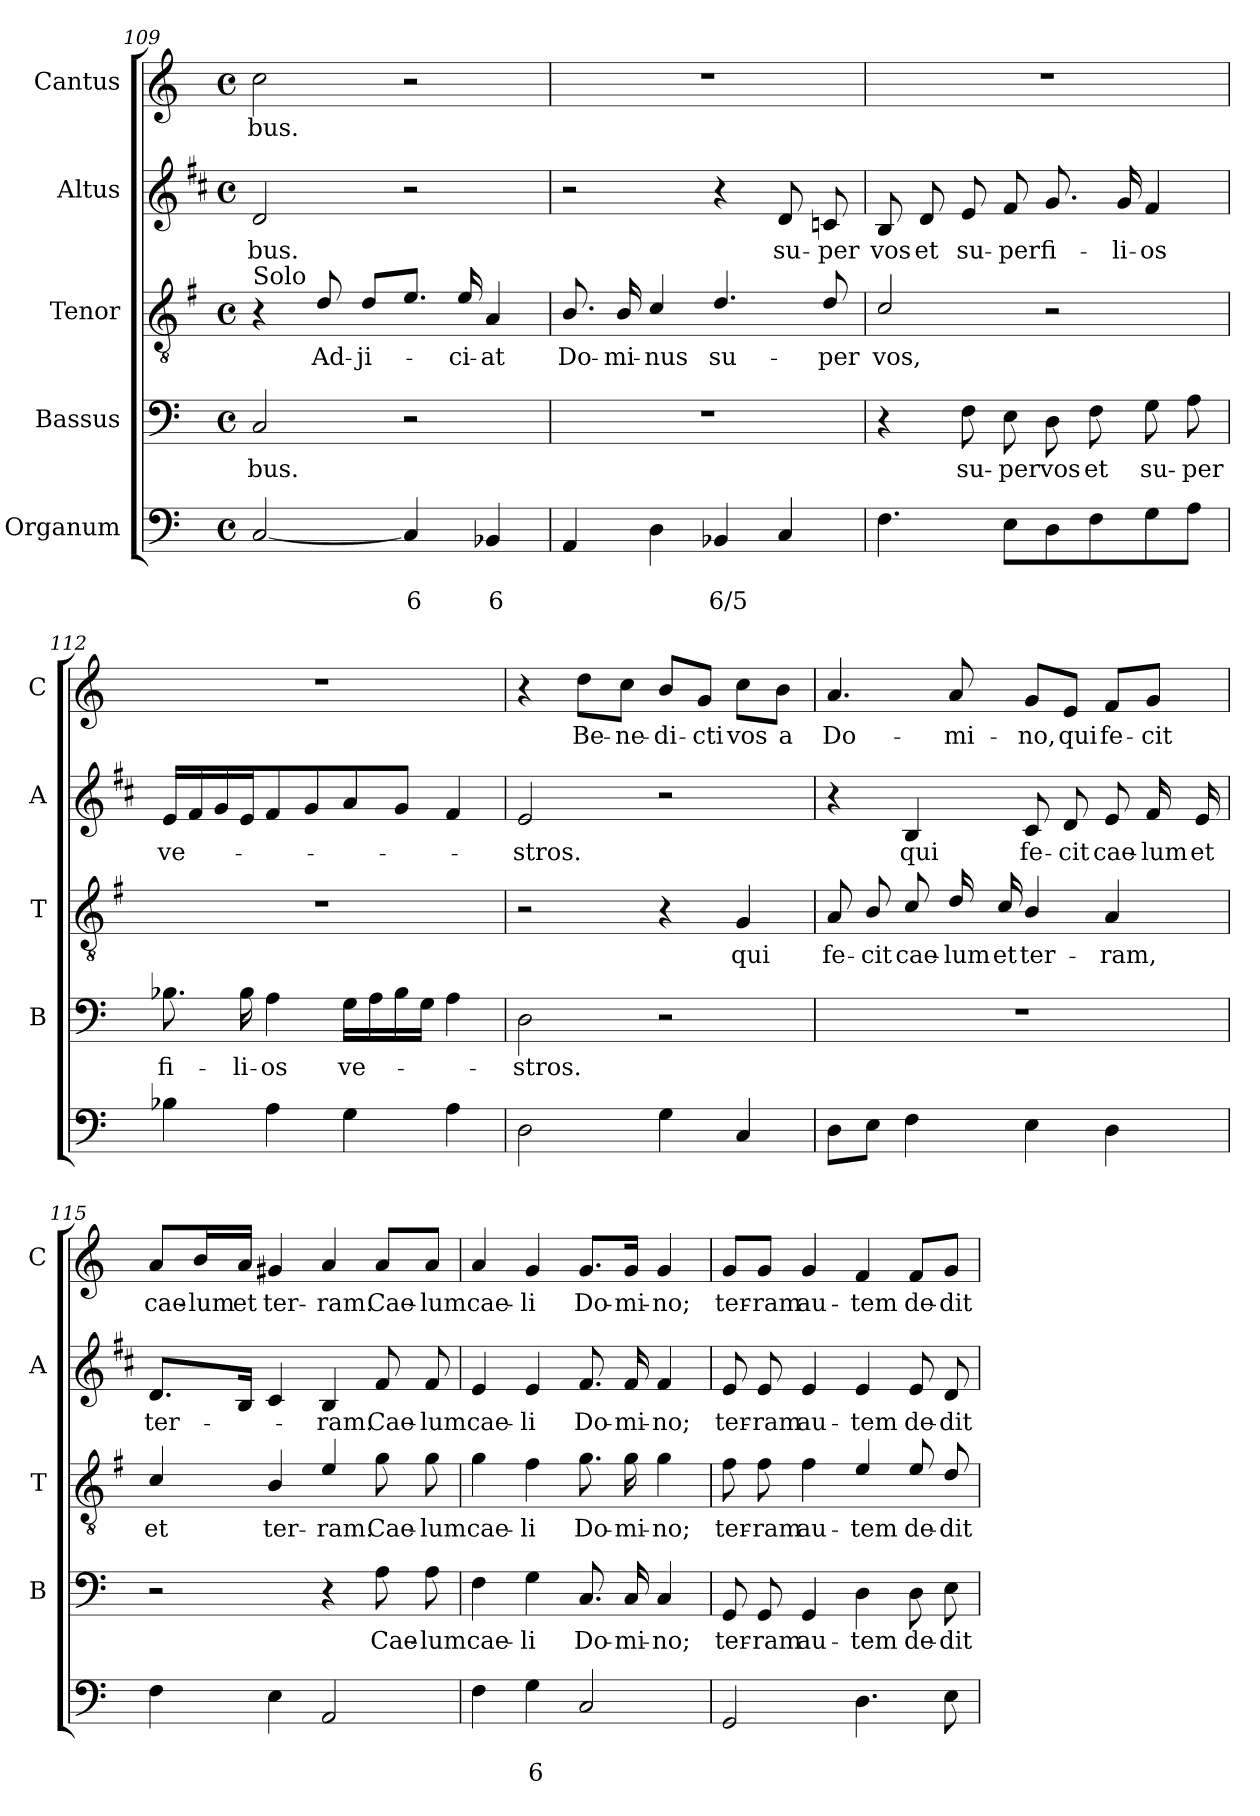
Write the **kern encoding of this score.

**kern	**text	**text	**kern	**text	**kern	**text	**kern	**text	**kern	**text
*part5	*part5	*part5	*part4	*part4	*part3	*part3	*part2	*part2	*part1	*part1
*staff5	*staff5	*staff5	*staff4	*staff4	*staff3	*staff3	*staff2	*staff2	*staff1	*staff1
*I"Organum	*	*	*I"Bassus	*	*I"Tenor	*	*I"Altus	*	*I"Cantus	*
*	*	*	*I'B	*	*I'T	*	*I'A	*	*I'C	*
!!LO:LB:g=z
*clefF4	*	*	*clefF4	*	*clefGv2	*	*clefG2	*	*clefG2	*
*	*	*	*	*	*ITrd4c7	*	*ITrd1c2	*	*	*
*k[]	*	*	*k[]	*	*k[]	*	*k[]	*	*k[]	*
*C:	*	*	*C:	*	*C:	*	*C:	*	*C:	*
*M4/4	*	*	*M4/4	*	*M4/4	*	*M4/4	*	*M4/4	*
*met(c)	*	*	*met(c)	*	*met(c)	*	*met(c)	*	*met(c)	*
=109	=109	=109	=109	=109	=109	=109	=109	=109	=109	=109
!	!	!	!	!	!LO:TX:a:t=Solo	!	!	!	!	!
!	!	!	!	!LO:LY:b	!	!	!	!LO:LY:b	!	!LO:LY:b
[2C/	.	.	2C/	-bus.	4r	.	2c/	-bus.	2cc\	-bus.
!	!	!	!	!	!	!LO:LY:b	!	!	!	!
.	.	.	.	.	8G/	Ad-	.	.	.	.
!	!	!	!	!	!	!LO:LY:b	!	!	!	!
.	.	.	.	.	8G/L	-ji-	.	.	.	.
!	!	!LO:LY:b	!	!	!	!	!	!	!	!
4C/]	.	6	2r	.	8.A/J	.	2r	.	2r	.
!	!	!	!	!	!	!LO:LY:b	!	!	!	!
.	.	.	.	.	16A/	-ci-	.	.	.	.
!	!	!LO:LY:b	!	!	!	!LO:LY:b	!	!	!	!
4BB-X/	.	6	.	.	4D/	-at	.	.	.	.
=110	=110	=110	=110	=110	=110	=110	=110	=110	=110	=110
!	!	!	!	!	!	!LO:LY:b	!	!	!	!
4AA/	.	.	1r	.	8.E/	Do-	2r	.	1r	.
!	!	!	!	!	!	!LO:LY:b	!	!	!	!
.	.	.	.	.	16E/	-mi-	.	.	.	.
!	!	!	!	!	!	!LO:LY:b	!	!	!	!
4D\	.	.	.	.	4F/	-nus	.	.	.	.
!	!	!LO:LY:b	!	!	!	!LO:LY:b	!	!	!	!
4BB-X/	.	6/5	.	.	4.G/	su-	4r	.	.	.
!	!	!	!	!	!	!	!	!LO:LY:b	!	!
4C/	.	.	.	.	.	.	8c/	su-	.	.
!	!	!	!	!	!	!LO:LY:b	!	!LO:LY:b	!	!
.	.	.	.	.	8G/	-per	8B-X/	-per	.	.
=111	=111	=111	=111	=111	=111	=111	=111	=111	=111	=111
!	!	!	!	!	!	!LO:LY:b	!	!LO:LY:b	!	!
4.F\	.	.	4r	.	2F/	vos,	8A/	vos	1r	.
!	!	!	!	!	!	!	!	!LO:LY:b	!	!
.	.	.	.	.	.	.	8c/	et	.	.
!	!	!	!	!LO:LY:b	!	!	!	!LO:LY:b	!	!
.	.	.	8F\	su-	.	.	8d/	su-	.	.
!	!	!	!	!LO:LY:b	!	!	!	!LO:LY:b	!	!
8E\L	.	.	8E\	-per	.	.	8e/	-per	.	.
!	!	!	!	!LO:LY:b	!	!	!	!LO:LY:b	!	!
8D\	.	.	8D\	vos	2r	.	8.f/	fi-	.	.
!	!	!	!	!LO:LY:b	!	!	!	!	!	!
8F\	.	.	8F\	et	.	.	.	.	.	.
!	!	!	!	!	!	!	!	!LO:LY:b	!	!
.	.	.	.	.	.	.	16f/	-li-	.	.
!	!	!	!	!LO:LY:b	!	!	!	!LO:LY:b	!	!
8G\	.	.	8G\	su-	.	.	4e/	-os	.	.
!	!	!	!	!LO:LY:b	!	!	!	!	!	!
8A\J	.	.	8A\	-per	.	.	.	.	.	.
=112	=112	=112	=112	=112	=112	=112	=112	=112	=112	=112
!	!	!	!	!LO:LY:b	!	!	!	!LO:LY:b	!	!
4B-X\	.	.	8.B-X\	fi-	1r	.	16d/LL	ve-	1r	.
.	.	.	.	.	.	.	16e/	.	.	.
.	.	.	.	.	.	.	16f/	.	.	.
!	!	!	!	!LO:LY:b	!	!	!	!	!	!
.	.	.	16B-\	-li-	.	.	16d/J	.	.	.
!	!	!	!	!LO:LY:b	!	!	!	!	!	!
4A\	.	.	4A\	-os	.	.	8e/	.	.	.
.	.	.	.	.	.	.	8f/	.	.	.
!	!	!	!	!LO:LY:b	!	!	!	!	!	!
4G\	.	.	16G\LL	ve-	.	.	8g/	.	.	.
.	.	.	16A\	.	.	.	.	.	.	.
.	.	.	16B-\	.	.	.	8f/J	.	.	.
.	.	.	16G\JJ	.	.	.	.	.	.	.
4A\	.	.	4A\	.	.	.	4e/	.	.	.
=113	=113	=113	=113	=113	=113	=113	=113	=113	=113	=113
!	!	!	!	!LO:LY:b	!	!	!	!LO:LY:b	!	!
2D\	.	.	2D\	-stros.	2r	.	2d/	-stros.	4r	.
!	!	!	!	!	!	!	!	!	!	!LO:LY:b
.	.	.	.	.	.	.	.	.	8dd\L	Be-
!	!	!	!	!	!	!	!	!	!	!LO:LY:b
.	.	.	.	.	.	.	.	.	8cc\J	-ne-
!	!	!	!	!	!	!	!	!	!	!LO:LY:b
4G\	.	.	2r	.	4r	.	2r	.	8b/L	-di-
!	!	!	!	!	!	!	!	!	!	!LO:LY:b
.	.	.	.	.	.	.	.	.	8g/J	-cti
!	!	!	!	!	!	!LO:LY:b	!	!	!	!LO:LY:b
4C/	.	.	.	.	4C/	qui	.	.	8cc\L	vos
!	!	!	!	!	!	!	!	!	!	!LO:LY:b
.	.	.	.	.	.	.	.	.	8b\J	a
!!LO:PB:g=z
=114	=114	=114	=114	=114	=114	=114	=114	=114	=114	=114
!	!	!	!	!	!	!LO:LY:b	!	!	!	!LO:LY:b
8D\L	.	.	1r	.	8D/	fe-	4r	.	4.a/	Do-
!	!	!	!	!	!	!LO:LY:b	!	!	!	!
8E\J	.	.	.	.	8E/	-cit	.	.	.	.
!	!	!	!	!	!	!LO:LY:b	!	!LO:LY:b	!	!
4F\	.	.	.	.	8F/	cae-	4A/	qui	.	.
!	!	!	!	!	!	!LO:LY:b	!	!	!	!LO:LY:b
.	.	.	.	.	16G/	-lum	.	.	8a/	-mi-
!	!	!	!	!	!	!LO:LY:b	!	!	!	!
.	.	.	.	.	16F/	et	.	.	.	.
!	!	!	!	!	!	!LO:LY:b	!	!LO:LY:b	!	!LO:LY:b
4E\	.	.	.	.	4E/	ter-	8B/	fe-	8g/L	-no,
!	!	!	!	!	!	!	!	!LO:LY:b	!	!LO:LY:b
.	.	.	.	.	.	.	8c/	-cit	8e/J	qui
!	!	!	!	!	!	!LO:LY:b	!	!LO:LY:b	!	!LO:LY:b
4D\	.	.	.	.	4D/	-ram,	8d/	cae-	8f/L	fe-
!	!	!	!	!	!	!	!	!LO:LY:b	!	!LO:LY:b
.	.	.	.	.	.	.	16e/	-lum	8g/J	-cit
!	!	!	!	!	!	!	!	!LO:LY:b	!	!
.	.	.	.	.	.	.	16d/	et	.	.
=115	=115	=115	=115	=115	=115	=115	=115	=115	=115	=115
!	!	!	!	!	!	!LO:LY:b	!	!LO:LY:b	!	!LO:LY:b
4F\	.	.	2r	.	4F/	et	8.c/L	ter-	8a/L	cae-
!	!	!	!	!	!	!	!	!	!	!LO:LY:b
.	.	.	.	.	.	.	.	.	16b/L	-lum
!	!	!	!	!	!	!	!	!	!	!LO:LY:b
.	.	.	.	.	.	.	16A/Jk	.	16a/JJ	et
!	!	!	!	!	!	!LO:LY:b	!	!	!	!LO:LY:b
4E\	.	.	.	.	4E/	ter-	4B/	.	4g#X/	ter-
!	!	!	!	!	!	!LO:LY:b	!	!LO:LY:b	!	!LO:LY:b
2AA/	.	.	4r	.	4A/	-ram.	4A/	-ram.	4a/	-ram.
!	!	!	!	!LO:LY:b	!	!LO:LY:b	!	!LO:LY:b	!	!LO:LY:b
.	.	.	8A\	Cae-	8c\	Cae-	8e/	Cae-	8a/L	Cae-
!	!	!	!	!LO:LY:b	!	!LO:LY:b	!	!LO:LY:b	!	!LO:LY:b
.	.	.	8A\	-lum	8c\	-lum	8e/	-lum	8a/J	-lum
=116	=116	=116	=116	=116	=116	=116	=116	=116	=116	=116
!	!	!	!	!LO:LY:b	!	!LO:LY:b	!	!LO:LY:b	!	!LO:LY:b
4F\	.	.	4F\	cae-	4c\	cae-	4d/	cae-	4a/	cae-
!	!	!LO:LY:b	!	!LO:LY:b	!	!LO:LY:b	!	!LO:LY:b	!	!LO:LY:b
4G\	.	6	4G\	-li	4B\	-li	4d/	-li	4g/	-li
!	!	!	!	!LO:LY:b	!	!LO:LY:b	!	!LO:LY:b	!	!LO:LY:b
2C/	.	.	8.C/	Do-	8.c\	Do-	8.e/	Do-	8.g/L	Do-
!	!	!	!	!LO:LY:b	!	!LO:LY:b	!	!LO:LY:b	!	!LO:LY:b
.	.	.	16C/	-mi-	16c\	-mi-	16e/	-mi-	16g/Jk	-mi-
!	!	!	!	!LO:LY:b	!	!LO:LY:b	!	!LO:LY:b	!	!LO:LY:b
.	.	.	4C/	-no;	4c\	-no;	4e/	-no;	4g/	-no;
=117	=117	=117	=117	=117	=117	=117	=117	=117	=117	=117
!	!	!	!	!LO:LY:b	!	!LO:LY:b	!	!LO:LY:b	!	!LO:LY:b
2GG/	.	.	8GG/	ter-	8B\	ter-	8d/	ter-	8g/L	ter-
!	!	!	!	!LO:LY:b	!	!LO:LY:b	!	!LO:LY:b	!	!LO:LY:b
.	.	.	8GG/	-ram	8B\	-ram	8d/	-ram	8g/J	-ram
!	!	!	!	!LO:LY:b	!	!LO:LY:b	!	!LO:LY:b	!	!LO:LY:b
.	.	.	4GG/	au-	4B\	au-	4d/	au-	4g/	au-
!	!	!	!	!LO:LY:b	!	!LO:LY:b	!	!LO:LY:b	!	!LO:LY:b
4.D\	.	.	4D\	-tem	4A/	-tem	4d/	-tem	4f/	-tem
!	!	!	!	!LO:LY:b	!	!LO:LY:b	!	!LO:LY:b	!	!LO:LY:b
.	.	.	8D\	de-	8A/	de-	8d/	de-	8f/L	de-
!	!	!	!	!LO:LY:b	!	!LO:LY:b	!	!LO:LY:b	!	!LO:LY:b
8E\	.	.	8E\	-dit	8G/	-dit	8c/	-dit	8g/J	-dit
=	=	=	=	=	=	=	=	=	=	=
*-	*-	*-	*-	*-	*-	*-	*-	*-	*-	*-
